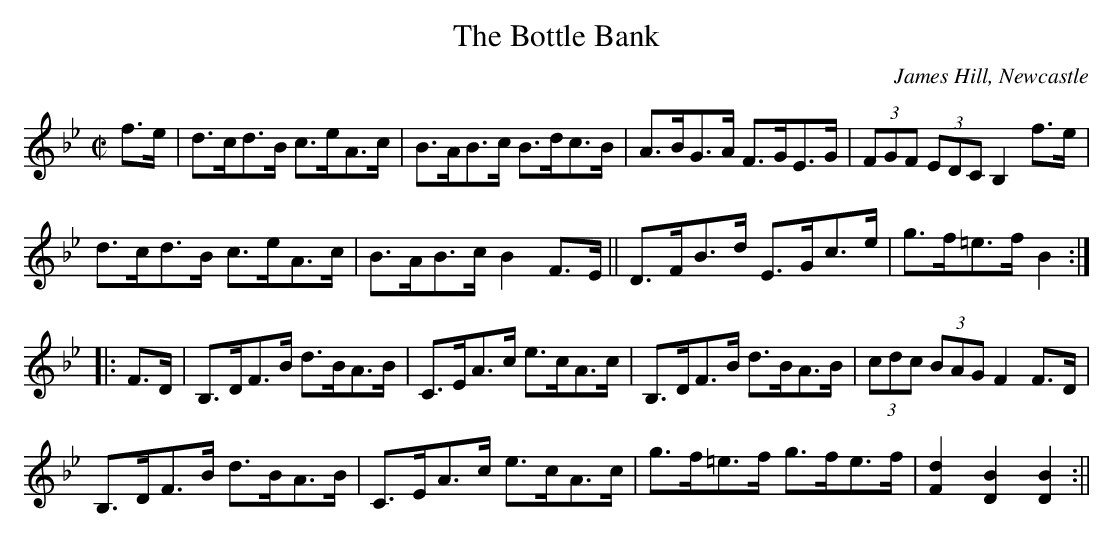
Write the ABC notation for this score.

X:1
T:Bottle Bank, The
M:C|
L:1/8
C:James Hill, Newcastle
K:Bb
f>e|d>cd>B c>eA>c|B>AB>c B>dc>B|A>BG>A F>GE>G|(3FGF (3EDC B,2 f>e|
d>cd>B c>eA>c|B>AB>c B2 F>E||D>FB>d E>Gc>e|g>f=e>f B2:|
|:F>D|B,>DF>B d>BA>B|C>EA>c e>cA>c|B,>DF>B d>BA>B|(3cdc (3BAG F2 F>D|
B,>DF>B d>BA>B|C>EA>c e>cA>c|g>f=e>f g>fe>f|[F2d2][D2B2][D2B2]:||
